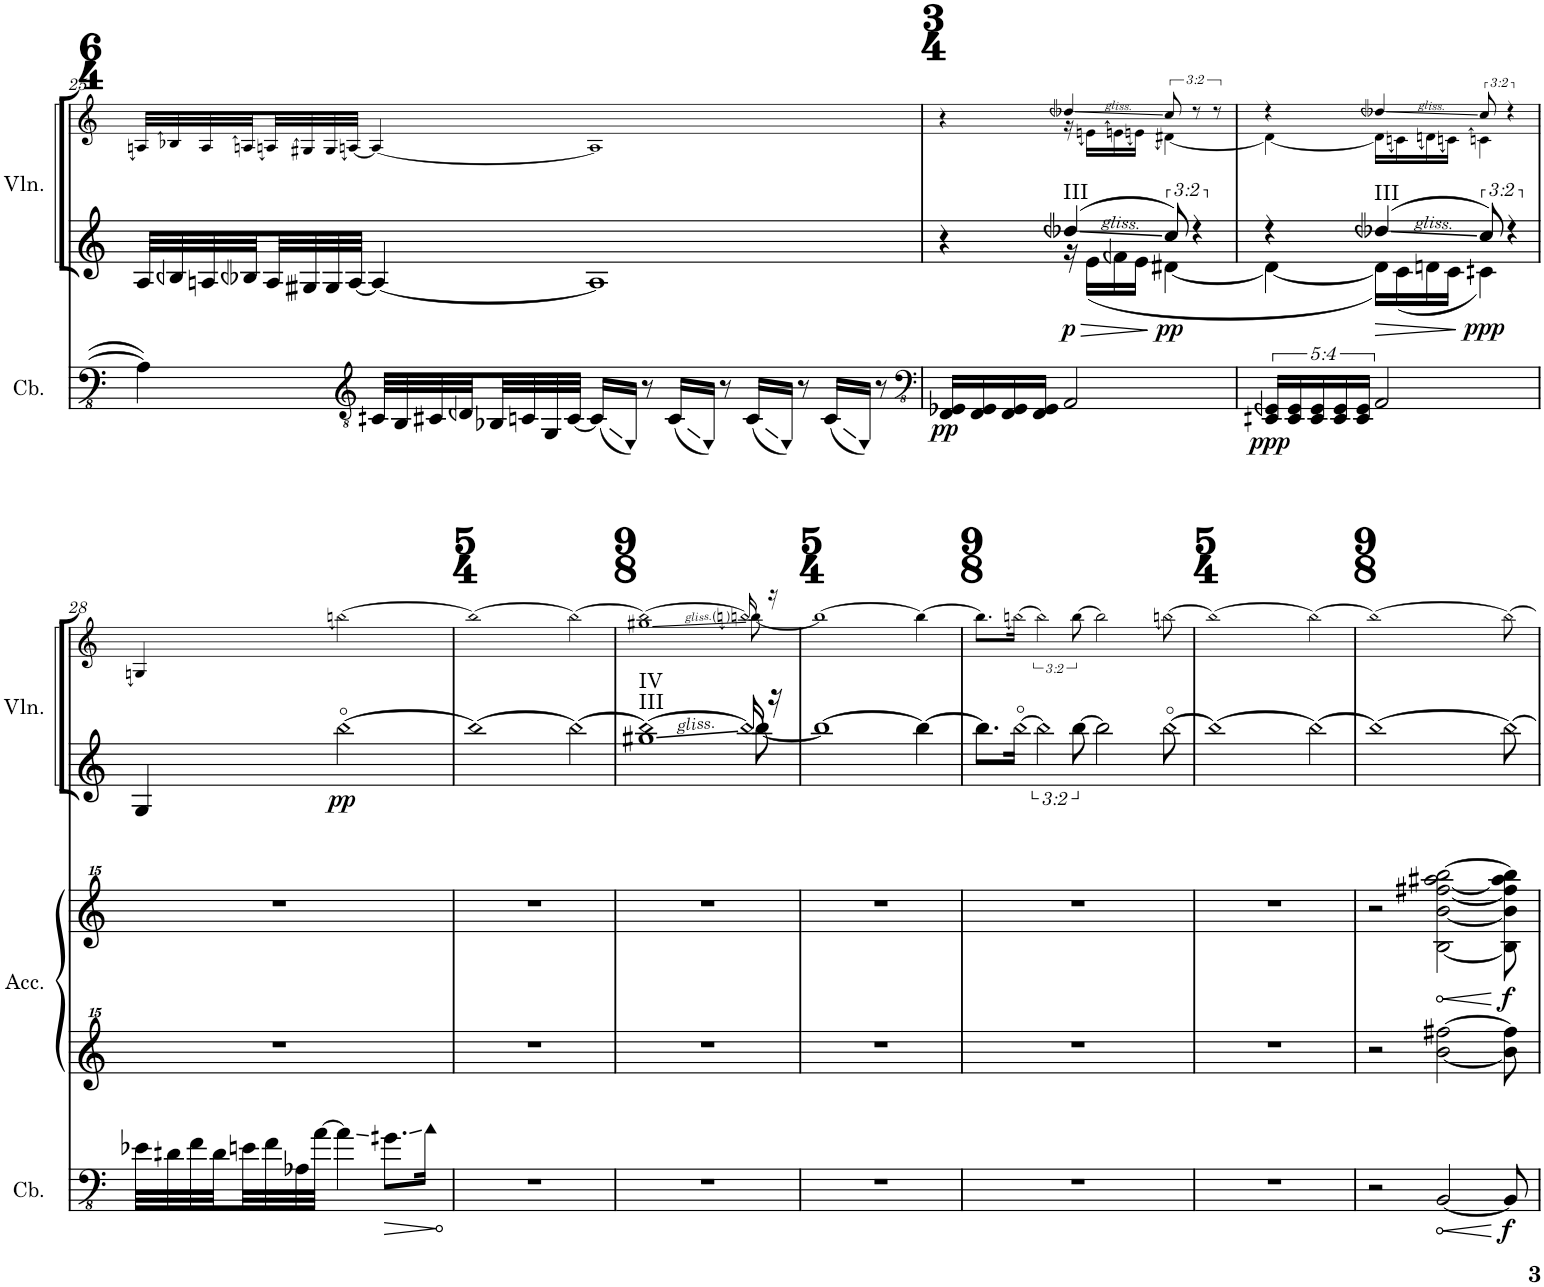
**kern	**dynam	**kern	**kern	**dynam	**kern	**kern	**dynam
*part3	*part3	*part2	*part2	*part2	*part1	*part1	*part1
*staff5	*staff5	*staff4	*staff3	*staff3/4	*staff2	*staff1	*staff1/2
*I"Contrabass	*	*I"Accordion	*	*	*I"Solo Violin	*	*
*I'Cb.	*	*I'Acc.	*	*	*I'Vln.	*	*
!!LO:PB:g=z
*clefFv4	*	*clefG^^2	*clefG^^2	*	*clefG2	*clefG2	*
*Trd7c12	*	*	*	*	*	*	*
*k[]	*	*k[]	*k[]	*	*k[]	*k[]	*
*M6/4	*	*M6/4	*M6/4	*	*M6/4	*M6/4	*
=25	=25	=25	=25	=25	=25	=25	=25
4AA#\]	.	1.r	1.r	.	32A/LLL	32An/LLL	.
.	.	.	.	.	32Bn/	32Bn/	.
.	.	.	.	.	32An/	32A/	.
.	.	.	.	.	32Bn/	32An/	.
.	.	.	.	.	32A/	32An/	.
.	.	.	.	.	32Gn/	32Gn/	.
.	.	.	.	.	32G/	32G/	.
.	.	.	.	.	[32A/JJJ	[32An/JJJ	.
*clefGv2	*	*	*	*	*	*	*
32Cn/LLL	.	.	.	.	4A/_	4A/_	.
32BB/	.	.	.	.	.	.	.
32C#X/	.	.	.	.	.	.	.
32Dn/	.	.	.	.	.	.	.
32BB-X/	.	.	.	.	.	.	.
32Cn/	.	.	.	.	.	.	.
32GG/	.	.	.	.	.	.	.
[32C/JJJ	.	.	.	.	.	.	.
(16C/LL]	.	.	.	.	1A]	1A]	.
16D/JJ)	.	.	.	.	.	.	.
8r	.	.	.	.	.	.	.
(16C/LL	.	.	.	.	.	.	.
16D/JJ)	.	.	.	.	.	.	.
8r	.	.	.	.	.	.	.
(16C/LL	.	.	.	.	.	.	.
16D/JJ)	.	.	.	.	.	.	.
8r	.	.	.	.	.	.	.
(16C/LL	.	.	.	.	.	.	.
16D/JJ)	.	.	.	.	.	.	.
8r	.	.	.	.	.	.	.
=26	=26	=26	=26	=26	=26	=26	=26
*clefFv4	*	*	*	*	*	*	*
*M3/4	*	*M3/4	*M3/4	*	*M3/4	*M3/4	*
*	*	*	*	*	*^	*^	*
!	!LO:DY:b	!	!	!	!	!	!	!	!
16FFF/ 16GGG-X/LL	pp	2.r	2.r	.	4r	4ryy	4r	4ryy	.
16FFF/ 16GGG-/	.	.	.	.	.	.	.	.	.
16FFF/ 16GGG-/	.	.	.	.	.	.	.	.	.
16FFF/ 16GGG-/JJ	.	.	.	.	.	.	.	.	.
!	!	!	!	!	!LO:TX:a:t=III	!	!	!	!
!	!	!	!	!	!	!	!	!	!LO:DY:b=2
2AAA/	.	.	.	.	4ddn/	16r	4ddn/	16r	p
.	.	.	.	.	.	16e\LL	.	16en\LL	.
.	.	.	.	.	.	16fn\	.	16en\	.
.	.	.	.	.	.	16e\JJ	.	16en\JJ	.
!	!	!	!	!	!	!	!	!	!LO:DY:b=2
.	.	.	.	.	12cc/	[4d#X\	12cc/	[4dn\	pp
.	.	.	.	.	6r	.	12r	.	.
.	.	.	.	.	.	.	12r	.	.
=27	=27	=27	=27	=27	=27	=27	=27	=27	=27
!	!LO:DY:b	!	!	!	!	!	!	!	!
20EEEn/ 20GGGn/LL	ppp	2.r	2.r	.	4r	4d#\_	4r	4d\_	.
20EEE/ 20GGG/	.	.	.	.	.	.	.	.	.
20EEE/ 20GGG/	.	.	.	.	.	.	.	.	.
20EEE/ 20GGG/	.	.	.	.	.	.	.	.	.
20EEE/ 20GGG/JJ	.	.	.	.	.	.	.	.	.
!	!	!	!	!	!LO:TX:a:t=III	!	!	!	!
2AAA/	.	.	.	.	4ddn/	16d#\LL]	4ddn/	16d\LL]	.
.	.	.	.	.	.	16c\	.	16cn\	.
.	.	.	.	.	.	16dn\	.	16dn\	.
.	.	.	.	.	.	16c\JJ	.	16cn\JJ	.
!	!	!	!	!	!	!	!	!	!LO:DY:b=2
.	.	.	.	.	12cc/	4cn\	12cc/	4cn\	ppp
.	.	.	.	.	6r	.	6r	.	.
*	*	*	*	*	*v	*v	*	*	*
*	*	*	*	*	*	*v	*v	*
!!LO:LB:g=z
=28	=28	=28	=28	=28	=28	=28	=28
32E-X\LLL	.	2.r	2.r	.	4G/	4Gn/	.
32Dn\	.	.	.	.	.	.	.
32F\	.	.	.	.	.	.	.
32D\	.	.	.	.	.	.	.
32En\	.	.	.	.	.	.	.
32F\	.	.	.	.	.	.	.
32AA-X\	.	.	.	.	.	.	.
[32A\JJJ	.	.	.	.	.	.	.
!	!	!	!	!	!LO:N:head=diamond	!LO:N:head=diamond	!LO:DY:b=2
4A\]	.	.	.	.	[2bb\	[2bbn\	pp
!	!LO:HP:b	!	!	!	!	!	!
8.Gn\L	>	.	.	.	.	.	.
16BB\Jk	.	.	.	.	.	.	.
=29	=29	=29	=29	=29	=29	=29	=29
*M5/4	*	*M5/4	*M5/4	*	*M5/4	*M5/4	*
!	!	!	!	!	!LO:N:head=diamond	!LO:N:head=diamond	!
4%5r	.	4%5r	4%5r	.	1bb_	1bb_	.
!	!	!	!	!	!LO:N:head=open	!LO:N:head=open	!
.	.	.	.	.	4bb\_	4bb\_	.
=30	=30	=30	=30	=30	=30	=30	=30
*M9/8	*	*M9/8	*M9/8	*	*M9/8	*M9/8	*
!	!	!	!	!	!LO:TX:a:t=III	!	!
!	!	!	!	!	!LO:TX:a:t=IV	!	!
!	!	!	!	!	!LO:N:head=diamond	!LO:N:head=diamond	!
*	*	*	*	*	*^	*^	*
8%9r	.	8%9r	8%9r	.	1bb_	1gg#X	1bb_	1gg#X	.
!	!	!	!	!	!LO:N:head=open	!	!LO:N:head=open	!	!
.	.	.	.	.	16bb/]	[8bb\	16bbni/]	[8bbn\	.
.	.	.	.	.	16r	.	16r	.	.
=31	=31	=31	=31	=31	=31	=31	=31	=31	=31
*M5/4	*	*M5/4	*M5/4	*	*M5/4	*	*M5/4	*	*
4%5r	.	4%5r	4%5r	.	1ryy	1bb_	1ryy	1bb_	.
.	.	.	.	.	4ryy	4bb\_	4ryy	4bb\_	.
*	*	*	*	*	*v	*v	*	*	*
*	*	*	*	*	*	*v	*v	*
=32	=32	=32	=32	=32	=32	=32	=32
*M9/8	*	*M9/8	*M9/8	*	*M9/8	*M9/8	*
8%9r	.	8%9r	8%9r	.	8.bb\L]	8.bb\L]	.
!	!	!	!	!	!LO:N:head=open	!LO:N:head=open	!
.	.	.	.	.	[16bb\Jk	[16bbn\Jk	.
!	!	!	!	!	!LO:N:head=open	!LO:N:head=open	!
.	.	.	.	.	4bb\]	4bb\]	.
.	.	.	.	.	2bb\]	2bb\]	.
!	!	!	!	!	!LO:N:head=open	!LO:N:head=open	!
.	.	.	.	.	[8bb\	[8bbn\	.
=33	=33	=33	=33	=33	=33	=33	=33
*M5/4	*	*M5/4	*M5/4	*	*M5/4	*M5/4	*
!	!	!	!	!	!LO:N:head=open	!LO:N:head=open	!
4%5r	.	4%5r	4%5r	.	1bb_	1bb_	.
!	!	!	!	!	!LO:N:head=open	!LO:N:head=open	!
.	.	.	.	.	4bb\_	4bb\_	.
=34	=34	=34	=34	=34	=34	=34	=34
*M9/8	*	*M9/8	*M9/8	*	*M9/8	*M9/8	*
!	!	!	!	!	!LO:N:head=open	!LO:N:head=open	!
2r	.	2r	2r	.	1bb_	1bb_	.
[2BBB/	.	[2bbb\ [2ffff#X\	[2bb\ [2bbb\ [2ffff#X\ [2aaaa#X\ [2bbbb\	.	.	.	.
!	!LO:DY:n=1:b	!	!	!LO:DY:b	!LO:N:head=open	!LO:N:head=open	!
8BBB/]	] f	8bbb\] 8ffff#\]	8bb\] 8bbb\] 8ffff#\] 8aaaa#\] 8bbbb\]	f	8bb\_	8bb\_	.
=	=	=	=	=	=	=	=
*-	*-	*-	*-	*-	*-	*-	*-
